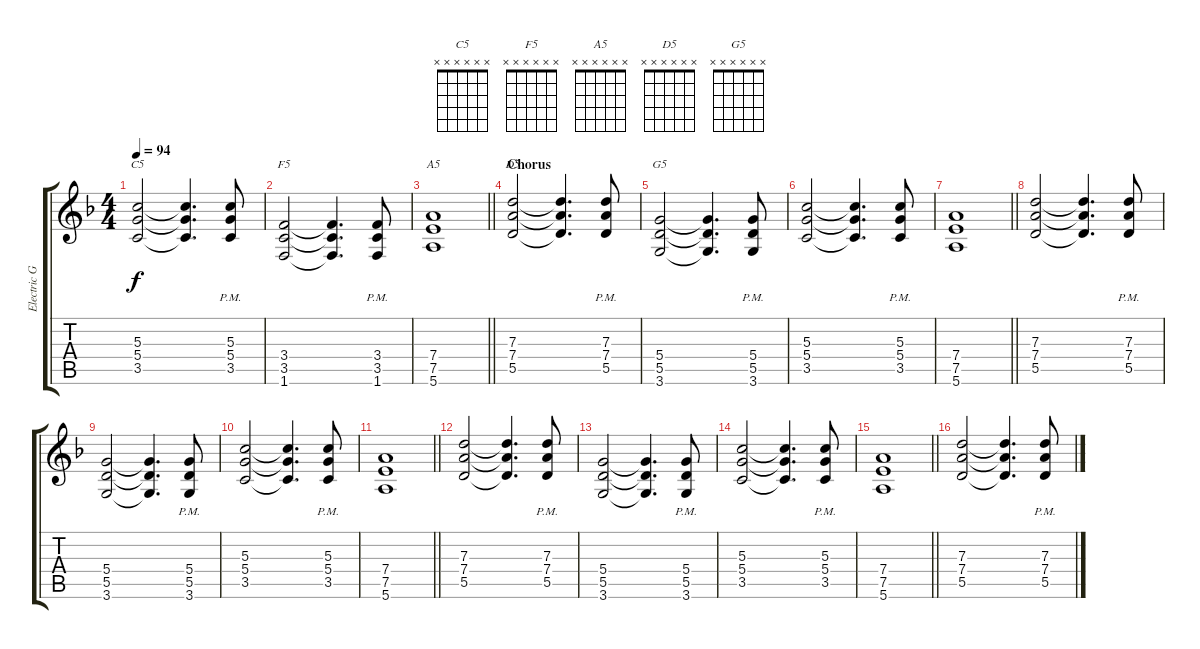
\track ("Electric Guitar (Rhythm)" "Electric G") {instrument electricguitarclean}
\staff {score tabs}
\tuning (E4 B3 G3 D3 A2 E2) {hide}
\chord ("C5" x x x x x x)
\chord ("F5" x x x x x x)
\chord ("A5" x x x x x x)
\chord ("D5" x x x x x x)
\chord ("G5" x x x x x x)
\ts (4 4)
\tempo 94
\clef g2
\ks dminor
(5.3 5.4 3.5).2{ch "C5" dy f} (5.3{t} 5.4{t} 3.5{t}).4{d} (5.3{pm} 5.4{pm} 3.5{pm}).8 |
(3.4 3.5 1.6).2{ch "F5"} (3.4{t} 3.5{t} 1.6{t}).4{d} (3.4{pm} 3.5{pm} 1.6{pm}).8 |
\barLineRight lightlight
(7.4 7.5 5.6).1{ch "A5"} |
\section ("" "Chorus")
(7.3 7.4 5.5).2{ch "D5"} (7.3{t} 7.4{t} 5.5{t}).4{d} (7.3{pm} 7.4{pm} 5.5{pm}).8 |
(5.4 5.5 3.6).2{ch "G5"} (5.4{t} 5.5{t} 3.6{t}).4{d} (5.4{pm} 5.5{pm} 3.6{pm}).8 |
(5.3 5.4 3.5).2 (5.3{t} 5.4{t} 3.5{t}).4{d} (5.3{pm} 5.4{pm} 3.5{pm}).8 |
\barLineRight lightlight
(7.4 7.5 5.6).1 |
(7.3 7.4 5.5).2 (7.3{t} 7.4{t} 5.5{t}).4{d} (7.3{pm} 7.4{pm} 5.5{pm}).8 |
(5.4 5.5 3.6).2 (5.4{t} 5.5{t} 3.6{t}).4{d} (5.4{pm} 5.5{pm} 3.6{pm}).8 |
(5.3 5.4 3.5).2 (5.3{t} 5.4{t} 3.5{t}).4{d} (5.3{pm} 5.4{pm} 3.5{pm}).8 |
\barLineRight lightlight
(7.4 7.5 5.6).1 |
(7.3 7.4 5.5).2 (7.3{t} 7.4{t} 5.5{t}).4{d} (7.3{pm} 7.4{pm} 5.5{pm}).8 |
(5.4 5.5 3.6).2 (5.4{t} 5.5{t} 3.6{t}).4{d} (5.4{pm} 5.5{pm} 3.6{pm}).8 |
(5.3 5.4 3.5).2 (5.3{t} 5.4{t} 3.5{t}).4{d} (5.3{pm} 5.4{pm} 3.5{pm}).8 |
\barLineRight lightlight
(7.4 7.5 5.6).1 |
(7.3 7.4 5.5).2 (7.3{t} 7.4{t} 5.5{t}).4{d} (7.3{pm} 7.4{pm} 5.5{pm}).8
